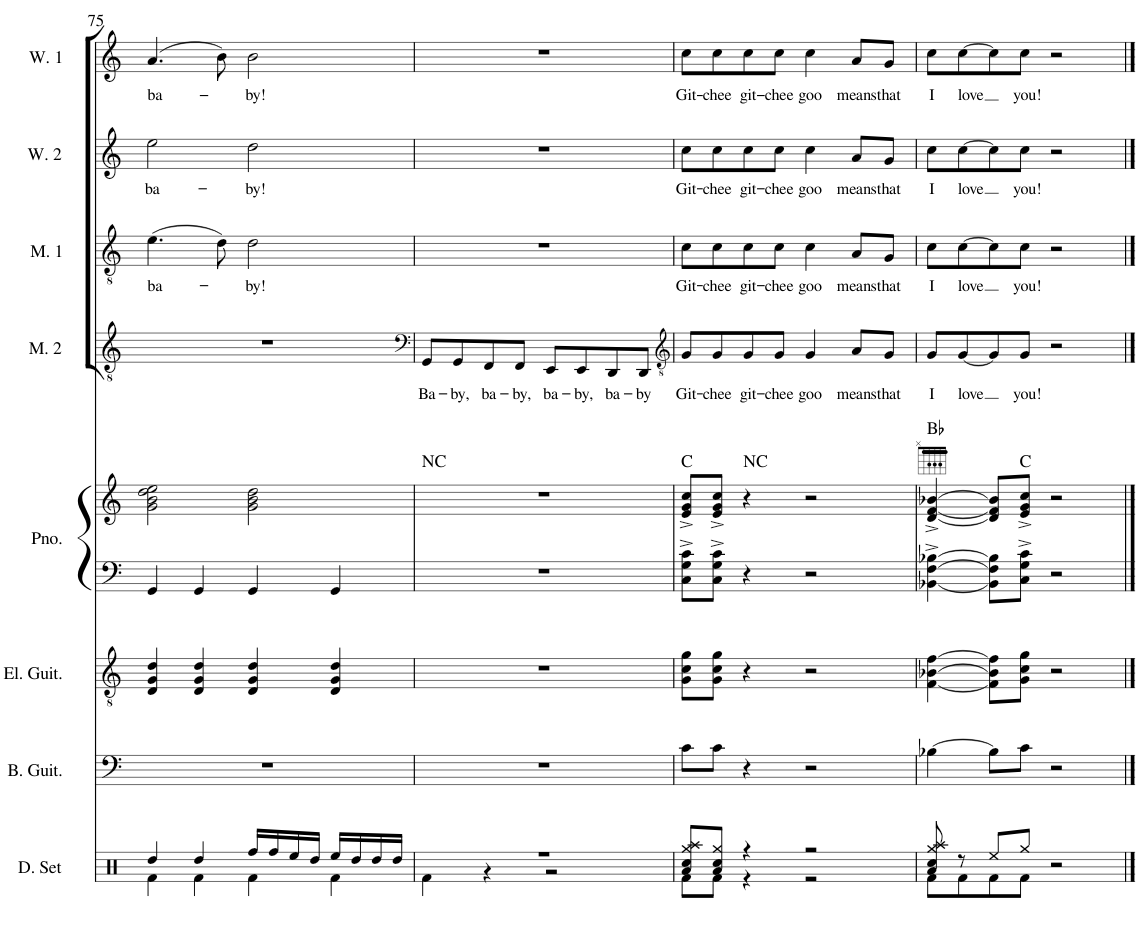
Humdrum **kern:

**kern	**kern	**kern	**kern	**harte	**kern	**text	**kern	**text	**kern	**text	**kern	**text
*part7	*part6	*part5	*part5	*part5	*part4	*part4	*part3	*part3	*part2	*part2	*part1	*part1
*staff8	*staff7	*staff6	*staff5	*	*staff4	*staff4	*staff3	*staff3	*staff2	*staff2	*staff1	*staff1
*I"Bass Guitar	*I"Electric Guitar	*I"Piano	*	*	*I"Men 2	*	*I"Men 1	*	*I"Women 2	*	*I"Women 1	*
*I'B. Guit.	*I'El. Guit.	*I'Pno.	*	*	*I'M. 2	*	*I'M. 1	*	*I'W. 2	*	*I'W. 1	*
!!LO:PB:g=z
*clefF4	*clefGv2	*clefF4	*clefG2	*	*clefGv2	*	*clefGv2	*	*clefG2	*	*clefG2	*
*Trd7c12	*	*	*	*	*	*	*	*	*	*	*	*
*k[]	*k[]	*k[]	*k[]	*	*k[]	*	*k[]	*	*k[]	*	*k[]	*
*M4/4	*M4/4	*M4/4	*M4/4	*	*M4/4	*	*M4/4	*	*M4/4	*	*M4/4	*
=75	=75	=75	=75	=75	=75	=75	=75	=75	=75	=75	=75	=75
!	!	!	!	!	!	!	!	!LO:LY:b	!	!LO:LY:b	!	!LO:LY:b
1r	4D/ 4G/ 4d/	4GG/	2g\ 2b\ 2dd\ 2ee\	.	1r	.	(4.e\	ba-	2ee\	ba-	(4.a/	ba-
.	4D/ 4G/ 4d/	4GG/	.	.	.	.	.	.	.	.	.	.
.	.	.	.	.	.	.	8d\)	.	.	.	8b\)	.
!	!	!	!	!	!	!	!	!LO:LY:b	!	!LO:LY:b	!	!LO:LY:b
.	4D/ 4G/ 4d/	4GG/	2g\ 2b\ 2dd\	.	.	.	2d\	-by!	2dd\	-by!	2b\	-by!
.	4D/ 4G/ 4d/	4GG/	.	.	.	.	.	.	.	.	.	.
=76	=76	=76	=76	=76	=76	=76	=76	=76	=76	=76	=76	=76
*	*	*	*	*	*clefF4	*	*	*	*	*	*	*
!	!	!	!	!LO:H:kt=NC	!	!LO:LY:b	!	!	!	!	!	!
1r	1r	1r	1r	N	8GG/L	Ba-	1r	.	1r	.	1r	.
!	!	!	!	!	!	!LO:LY:b	!	!	!	!	!	!
.	.	.	.	.	8GG/	-by,	.	.	.	.	.	.
!	!	!	!	!	!	!LO:LY:b	!	!	!	!	!	!
.	.	.	.	.	8FF/	ba-	.	.	.	.	.	.
!	!	!	!	!	!	!LO:LY:b	!	!	!	!	!	!
.	.	.	.	.	8FF/J	-by,	.	.	.	.	.	.
!	!	!	!	!	!	!LO:LY:b	!	!	!	!	!	!
.	.	.	.	.	8EE/L	ba-	.	.	.	.	.	.
!	!	!	!	!	!	!LO:LY:b	!	!	!	!	!	!
.	.	.	.	.	8EE/	-by,	.	.	.	.	.	.
!	!	!	!	!	!	!LO:LY:b	!	!	!	!	!	!
.	.	.	.	.	8DD/	ba-	.	.	.	.	.	.
!	!	!	!	!	!	!LO:LY:b	!	!	!	!	!	!
.	.	.	.	.	8DD/J	-by	.	.	.	.	.	.
=77	=77	=77	=77	=77	=77	=77	=77	=77	=77	=77	=77	=77
*	*	*	*	*	*clefGv2	*	*	*	*	*	*	*
!	!	!	!	!	!	!LO:LY:b	!	!LO:LY:b	!	!LO:LY:b	!	!LO:LY:b
8c\L	8G\ 8c\ 8g\L	8C\^ 8G\^ 8c\^L	8e/^ 8g/^ 8cc/^L	C:maj	8G/L	Git-	8c\L	Git-	8cc\L	Git-	8cc\L	Git-
!	!	!	!	!	!	!LO:LY:b	!	!LO:LY:b	!	!LO:LY:b	!	!LO:LY:b
8c\J	8G\ 8c\ 8g\J	8C\^ 8G\^ 8c\^J	8e/^ 8g/^ 8cc/^J	.	8G/	-chee	8c\	-chee	8cc\	-chee	8cc\	-chee
!	!	!	!	!LO:H:kt=NC	!	!LO:LY:b	!	!LO:LY:b	!	!LO:LY:b	!	!LO:LY:b
4r	4r	4r	4r	N	8G/	git-	8c\	git-	8cc\	git-	8cc\	git-
!	!	!	!	!	!	!LO:LY:b	!	!LO:LY:b	!	!LO:LY:b	!	!LO:LY:b
.	.	.	.	.	8G/J	-chee	8c\J	-chee	8cc\J	-chee	8cc\J	-chee
!	!	!	!	!	!	!LO:LY:b	!	!LO:LY:b	!	!LO:LY:b	!	!LO:LY:b
2r	2r	2r	2r	.	4G/	goo	4c\	goo	4cc\	goo	4cc\	goo
!	!	!	!	!	!	!LO:LY:b	!	!LO:LY:b	!	!LO:LY:b	!	!LO:LY:b
.	.	.	.	.	8A/L	means	8A/L	means	8a/L	means	8a/L	means
!	!	!	!	!	!	!LO:LY:b	!	!LO:LY:b	!	!LO:LY:b	!	!LO:LY:b
.	.	.	.	.	8G/J	that	8G/J	that	8g/J	that	8g/J	that
=78	=78	=78	=78	=78	=78	=78	=78	=78	=78	=78	=78	=78
!	!	!	!	!	!	!LO:LY:b	!	!LO:LY:b	!	!LO:LY:b	!	!LO:LY:b
[4B-X\	[4F\ [4B-X\ [4f\	[4BB-X\^ [4F\^ [4B-X\^	[4d/^ [4f/^ [4b-X/^	Bb:maj	8G/L	I	8c\L	I	8cc\L	I	8cc\L	I
!	!	!	!	!	!	!LO:LY:b	!	!LO:LY:b	!	!LO:LY:b	!	!LO:LY:b
.	.	.	.	.	[8G/	love	[8c\	love	[8cc\	love	[8cc\	love
8B-\L]	8F\] 8B-\] 8f\]L	8BB-\] 8F\] 8B-\]L	8d/] 8f/] 8b-/]L	.	8G/]	.	8c\]	.	8cc\]	.	8cc\]	.
!	!	!	!	!	!	!LO:LY:b	!	!LO:LY:b	!	!LO:LY:b	!	!LO:LY:b
8c\J	8G\ 8c\ 8g\J	8C\^ 8G\^ 8c\^J	8e/^ 8g/^ 8cc/^J	C:maj	8G/J	you!	8c\J	you!	8cc\J	you!	8cc\J	you!
2r	2r	2r	2r	.	2r	.	2r	.	2r	.	2r	.
==	==	==	==	==	==	==	==	==	==	==	==	==
*-	*-	*-	*-	*-	*-	*-	*-	*-	*-	*-	*-	*-
